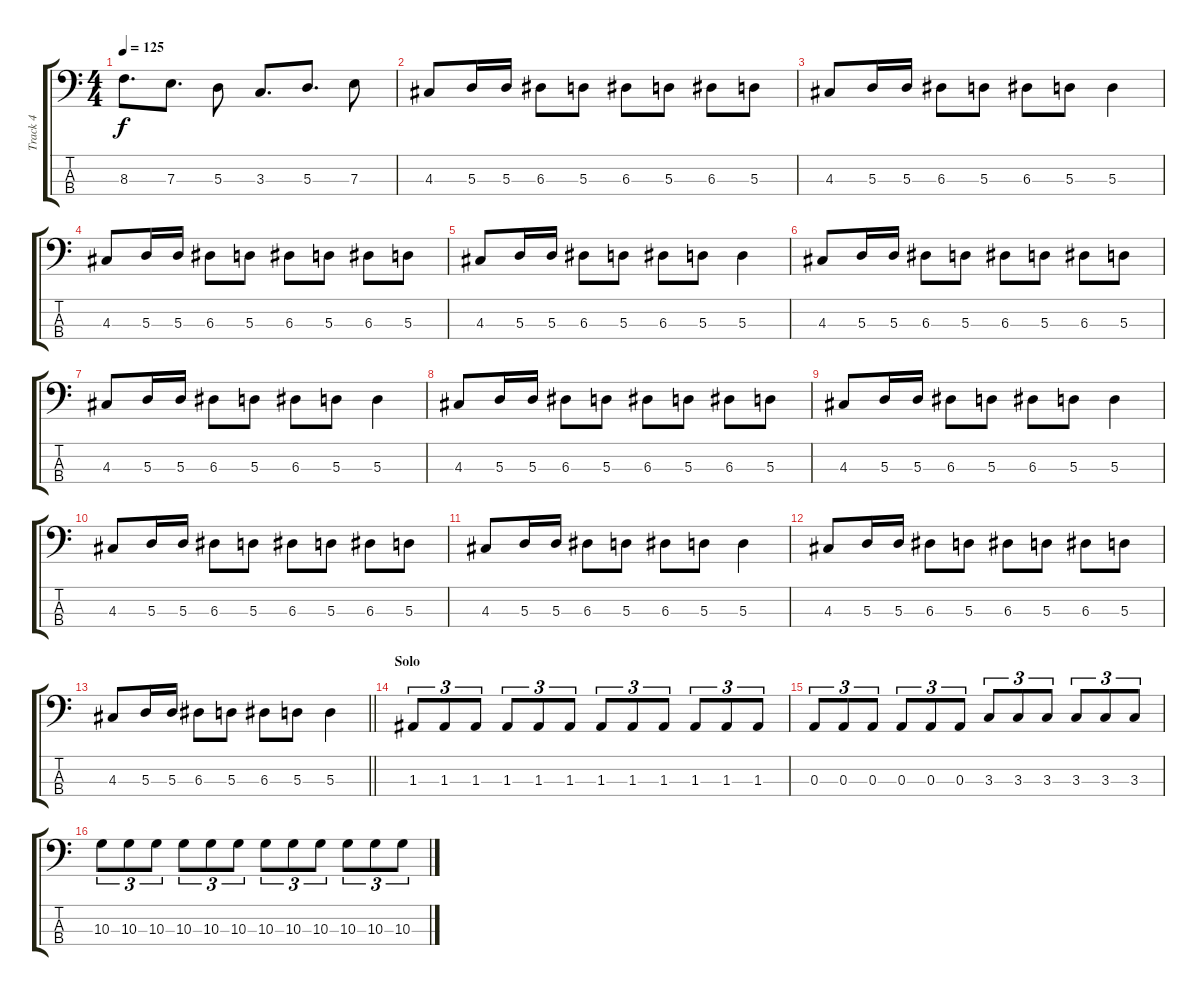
\track ("Track 4" "Track 4") {instrument electricbassfinger}
\staff {score tabs}
\tuning (G2 D2 A1 E1) {hide}
\ts (4 4)
\tempo 125
\clef f4
\ks c
8.3.8{d dy f} 7.3.8{d} 5.3.8 3.3.8{d} 5.3.8{d} 7.3.8 |
4.3.8 5.3.16 5.3.16 6.3.8 5.3.8 6.3.8 5.3.8 6.3.8 5.3.8 |
4.3.8 5.3.16 5.3.16 6.3.8 5.3.8 6.3.8 5.3.8 5.3.4 |
4.3.8 5.3.16 5.3.16 6.3.8 5.3.8 6.3.8 5.3.8 6.3.8 5.3.8 |
4.3.8 5.3.16 5.3.16 6.3.8 5.3.8 6.3.8 5.3.8 5.3.4 |
4.3.8 5.3.16 5.3.16 6.3.8 5.3.8 6.3.8 5.3.8 6.3.8 5.3.8 |
4.3.8 5.3.16 5.3.16 6.3.8 5.3.8 6.3.8 5.3.8 5.3.4 |
4.3.8 5.3.16 5.3.16 6.3.8 5.3.8 6.3.8 5.3.8 6.3.8 5.3.8 |
4.3.8 5.3.16 5.3.16 6.3.8 5.3.8 6.3.8 5.3.8 5.3.4 |
4.3.8 5.3.16 5.3.16 6.3.8 5.3.8 6.3.8 5.3.8 6.3.8 5.3.8 |
4.3.8 5.3.16 5.3.16 6.3.8 5.3.8 6.3.8 5.3.8 5.3.4 |
4.3.8 5.3.16 5.3.16 6.3.8 5.3.8 6.3.8 5.3.8 6.3.8 5.3.8 |
\barLineRight lightlight
4.3.8 5.3.16 5.3.16 6.3.8 5.3.8 6.3.8 5.3.8 5.3.4 |
\section ("" "Solo ")
1.3.8{tu (3 2)} 1.3.8{tu (3 2)} 1.3.8{tu (3 2)} 1.3.8{tu (3 2)} 1.3.8{tu (3 2)} 1.3.8{tu (3 2)} 1.3.8{tu (3 2)} 1.3.8{tu (3 2)} 1.3.8{tu (3 2)} 1.3.8{tu (3 2)} 1.3.8{tu (3 2)} 1.3.8{tu (3 2)} |
0.3.8{tu (3 2)} 0.3.8{tu (3 2)} 0.3.8{tu (3 2)} 0.3.8{tu (3 2)} 0.3.8{tu (3 2)} 0.3.8{tu (3 2)} 3.3.8{tu (3 2)} 3.3.8{tu (3 2)} 3.3.8{tu (3 2)} 3.3.8{tu (3 2)} 3.3.8{tu (3 2)} 3.3.8{tu (3 2)} |
10.3.8{tu (3 2)} 10.3.8{tu (3 2)} 10.3.8{tu (3 2)} 10.3.8{tu (3 2)} 10.3.8{tu (3 2)} 10.3.8{tu (3 2)} 10.3.8{tu (3 2)} 10.3.8{tu (3 2)} 10.3.8{tu (3 2)} 10.3.8{tu (3 2)} 10.3.8{tu (3 2)} 10.3.8{tu (3 2)}
